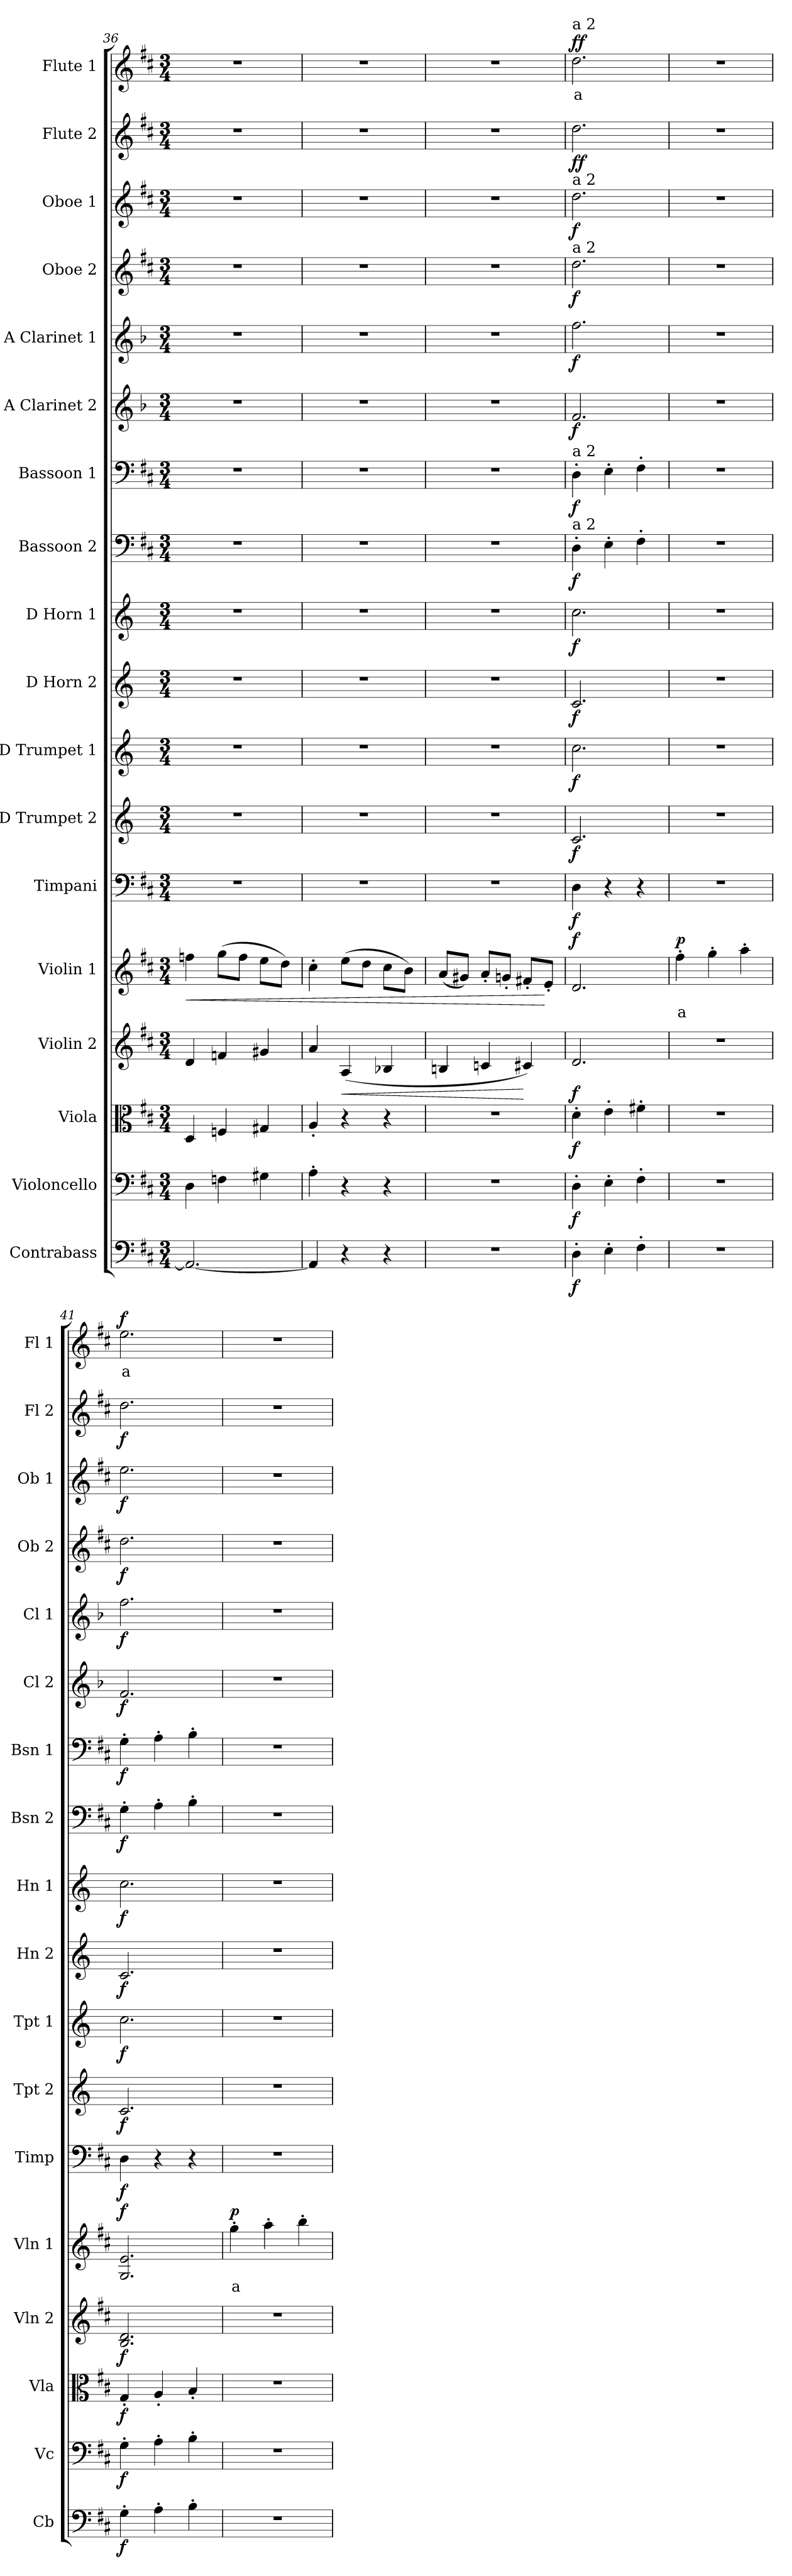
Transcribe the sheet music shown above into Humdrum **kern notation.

**kern	**dynam	**kern	**dynam	**kern	**dynam	**kern	**dynam	**kern	**text	**dynam	**kern	**dynam	**kern	**dynam	**kern	**dynam	**kern	**dynam	**kern	**dynam	**kern	**dynam	**kern	**dynam	**kern	**dynam	**kern	**dynam	**kern	**dynam	**kern	**dynam	**kern	**dynam	**kern	**text	**dynam
*part18	*part18	*part17	*part17	*part16	*part16	*part15	*part15	*part14	*part14	*part14	*part13	*part13	*part12	*part12	*part11	*part11	*part10	*part10	*part9	*part9	*part8	*part8	*part7	*part7	*part6	*part6	*part5	*part5	*part4	*part4	*part3	*part3	*part2	*part2	*part1	*part1	*part1
*staff18	*staff18	*staff17	*staff17	*staff16	*staff16	*staff15	*staff15	*staff14	*staff14	*staff14	*staff13	*staff13	*staff12	*staff12	*staff11	*staff11	*staff10	*staff10	*staff9	*staff9	*staff8	*staff8	*staff7	*staff7	*staff6	*staff6	*staff5	*staff5	*staff4	*staff4	*staff3	*staff3	*staff2	*staff2	*staff1	*staff1	*staff1
*I"Contrabass	*	*I"Violoncello	*	*I"Viola	*	*I"Violin 2	*	*I"Violin 1	*	*	*I"Timpani	*	*I"D Trumpet 2	*	*I"D Trumpet 1	*	*I"D Horn 2	*	*I"D Horn 1	*	*I"Bassoon 2	*	*I"Bassoon 1	*	*I"A Clarinet 2	*	*I"A Clarinet 1	*	*I"Oboe 2	*	*I"Oboe 1	*	*I"Flute 2	*	*I"Flute 1	*	*
*I'Cb	*	*I'Vc	*	*I'Vla	*	*I'Vln 2	*	*I'Vln 1	*	*	*I'Timp	*	*I'Tpt 2	*	*I'Tpt 1	*	*I'Hn 2	*	*I'Hn 1	*	*I'Bsn 2	*	*I'Bsn 1	*	*I'Cl 2	*	*I'Cl 1	*	*I'Ob 2	*	*I'Ob 1	*	*I'Fl 2	*	*I'Fl 1	*	*
*clefF4	*	*clefF4	*	*clefC3	*	*clefG2	*	*clefG2	*	*	*clefF4	*	*clefG2	*	*clefG2	*	*clefG2	*	*clefG2	*	*clefF4	*	*clefF4	*	*clefG2	*	*clefG2	*	*clefG2	*	*clefG2	*	*clefG2	*	*clefG2	*	*
*ITrd7c12	*	*	*	*	*	*	*	*	*	*	*	*	*ITrd-1c-2	*	*ITrd-1c-2	*	*ITrd6c10	*	*ITrd6c10	*	*	*	*	*	*ITrd2c3	*	*ITrd2c3	*	*	*	*	*	*	*	*	*	*
*k[f#c#]	*	*k[f#c#]	*	*k[f#c#]	*	*k[f#c#]	*	*k[f#c#]	*	*	*k[f#c#]	*	*k[f#c#]	*	*k[f#c#]	*	*k[f#c#]	*	*k[f#c#]	*	*k[f#c#]	*	*k[f#c#]	*	*k[f#c#]	*	*k[f#c#]	*	*k[f#c#]	*	*k[f#c#]	*	*k[f#c#]	*	*k[f#c#]	*	*
*M3/4	*	*M3/4	*	*M3/4	*	*M3/4	*	*M3/4	*	*	*M3/4	*	*M3/4	*	*M3/4	*	*M3/4	*	*M3/4	*	*M3/4	*	*M3/4	*	*M3/4	*	*M3/4	*	*M3/4	*	*M3/4	*	*M3/4	*	*M3/4	*	*
=36	=36	=36	=36	=36	=36	=36	=36	=36	=36	=36	=36	=36	=36	=36	=36	=36	=36	=36	=36	=36	=36	=36	=36	=36	=36	=36	=36	=36	=36	=36	=36	=36	=36	=36	=36	=36	=36
!	!	!	!	!	!	!	!	!	!	!LO:HP:b	!	!	!	!	!	!	!	!	!	!	!	!	!	!	!	!	!	!	!	!	!	!	!	!	!	!	!
2.AAA/_	.	4D\	.	4D/	.	4d/	.	4ffn\	.	<	2.r	.	2.r	.	2.r	.	2.r	.	2.r	.	2.r	.	2.r	.	2.r	.	2.r	.	2.r	.	2.r	.	2.r	.	2.r	.	.
.	.	4Fn\	.	4Fn/	.	4fn/	.	(8gg\L	.	.	.	.	.	.	.	.	.	.	.	.	.	.	.	.	.	.	.	.	.	.	.	.	.	.	.	.	.
.	.	.	.	.	.	.	.	8ff\J	.	.	.	.	.	.	.	.	.	.	.	.	.	.	.	.	.	.	.	.	.	.	.	.	.	.	.	.	.
.	.	4G#X\	.	4G#X/	.	4g#X/	.	8ee\L	.	.	.	.	.	.	.	.	.	.	.	.	.	.	.	.	.	.	.	.	.	.	.	.	.	.	.	.	.
.	.	.	.	.	.	.	.	8dd\J)	.	.	.	.	.	.	.	.	.	.	.	.	.	.	.	.	.	.	.	.	.	.	.	.	.	.	.	.	.
=37	=37	=37	=37	=37	=37	=37	=37	=37	=37	=37	=37	=37	=37	=37	=37	=37	=37	=37	=37	=37	=37	=37	=37	=37	=37	=37	=37	=37	=37	=37	=37	=37	=37	=37	=37	=37	=37
4AAA/]	.	4A'\	.	4A'/	.	4a/	.	4cc#'\	.	.	2.r	.	2.r	.	2.r	.	2.r	.	2.r	.	2.r	.	2.r	.	2.r	.	2.r	.	2.r	.	2.r	.	2.r	.	2.r	.	.
!	!	!	!	!	!	!	!LO:HP:b	!	!	!	!	!	!	!	!	!	!	!	!	!	!	!	!	!	!	!	!	!	!	!	!	!	!	!	!	!	!
4r	.	4r	.	4r	.	(4A/	<	(8ee\L	.	.	.	.	.	.	.	.	.	.	.	.	.	.	.	.	.	.	.	.	.	.	.	.	.	.	.	.	.
.	.	.	.	.	.	.	.	8dd\J	.	.	.	.	.	.	.	.	.	.	.	.	.	.	.	.	.	.	.	.	.	.	.	.	.	.	.	.	.
4r	.	4r	.	4r	.	4B-X/	.	8cc#\L	.	.	.	.	.	.	.	.	.	.	.	.	.	.	.	.	.	.	.	.	.	.	.	.	.	.	.	.	.
.	.	.	.	.	.	.	.	8b\J)	.	.	.	.	.	.	.	.	.	.	.	.	.	.	.	.	.	.	.	.	.	.	.	.	.	.	.	.	.
!!LO:PB:g=z
=38	=38	=38	=38	=38	=38	=38	=38	=38	=38	=38	=38	=38	=38	=38	=38	=38	=38	=38	=38	=38	=38	=38	=38	=38	=38	=38	=38	=38	=38	=38	=38	=38	=38	=38	=38	=38	=38
2.r	.	2.r	.	2.r	.	4Bn/	.	(8a/L	.	.	2.r	.	2.r	.	2.r	.	2.r	.	2.r	.	2.r	.	2.r	.	2.r	.	2.r	.	2.r	.	2.r	.	2.r	.	2.r	.	.
.	.	.	.	.	.	.	.	8g#X/J)	.	.	.	.	.	.	.	.	.	.	.	.	.	.	.	.	.	.	.	.	.	.	.	.	.	.	.	.	.
.	.	.	.	.	.	4cn/	.	8a'/L	.	.	.	.	.	.	.	.	.	.	.	.	.	.	.	.	.	.	.	.	.	.	.	.	.	.	.	.	.
.	.	.	.	.	.	.	.	8gn'/J	.	.	.	.	.	.	.	.	.	.	.	.	.	.	.	.	.	.	.	.	.	.	.	.	.	.	.	.	.
.	.	.	.	.	.	4c#X/)	[	8f#X'/L	.	.	.	.	.	.	.	.	.	.	.	.	.	.	.	.	.	.	.	.	.	.	.	.	.	.	.	.	.
.	.	.	.	.	.	.	.	8e'/J	.	[	.	.	.	.	.	.	.	.	.	.	.	.	.	.	.	.	.	.	.	.	.	.	.	.	.	.	.
=39	=39	=39	=39	=39	=39	=39	=39	=39	=39	=39	=39	=39	=39	=39	=39	=39	=39	=39	=39	=39	=39	=39	=39	=39	=39	=39	=39	=39	=39	=39	=39	=39	=39	=39	=39	=39	=39
!	!	!	!	!	!	!	!	!	!	!	!	!	!	!	!	!	!	!	!	!	!	!	!	!	!	!	!	!	!	!	!	!	!	!	!LO:TX:a:t=a 2	!	!
!	!	!	!	!	!	!	!	!	!	!	!	!	!	!	!	!	!	!	!	!	!	!	!	!	!	!	!	!	!	!	!LO:TX:a:t=a 2	!	!	!	!	!	!
!	!	!	!	!	!	!	!	!	!	!	!	!	!	!	!	!	!	!	!	!	!	!	!	!	!	!	!	!	!LO:TX:a:t=a 2	!	!	!	!	!	!	!	!
!	!	!	!	!	!	!	!	!	!	!	!	!	!	!	!	!	!	!	!	!	!	!	!LO:TX:a:t=a 2	!	!	!	!	!	!	!	!	!	!	!	!	!	!
!	!	!	!	!	!	!	!	!	!	!	!	!	!	!	!	!	!	!	!	!	!LO:TX:a:t=a 2	!	!	!	!	!	!	!	!	!	!	!	!	!	!	!	!
!	!LO:DY:b	!	!LO:DY:b	!	!LO:DY:b	!	!LO:DY:b	!	!	!LO:DY:b	!	!LO:DY:b	!	!LO:DY:b	!	!LO:DY:b	!	!LO:DY:b	!	!LO:DY:b	!	!LO:DY:b	!	!LO:DY:b	!	!LO:DY:b	!	!LO:DY:b	!	!LO:DY:b	!	!LO:DY:b	!	!LO:DY:b	!	!LO:LY:b:color=#FF0000	!
!	!	!	!	!	!	!	!	!	!	!	!	!	!	!	!	!	!	!	!	!	!	!	!	!	!	!	!	!	!	!	!	!	!	!LO:DY:n=1:b	!	!	!LO:DY:b
!	!	!	!	!	!	!	!	!	!	!	!	!	!	!	!	!	!	!	!	!	!	!	!	!	!	!	!	!	!	!	!	!	!	!	!	!	!LO:DY:n=1:b
4DD'\	f	4D'\	f	4d'\	f	2.d/	f	2.d/	.	f	4D\	f	2.d/	f	2.dd\	f	2.D/	f	2.d\	f	4D'\	f	4D'\	f	2.d/	f	2.dd\	f	2.dd\	f	2.dd\	f	2.dd\	f f	2.dd\	a	f f
4EE'\	.	4E'\	.	4e'\	.	.	.	.	.	.	4r	.	.	.	.	.	.	.	.	.	4E'\	.	4E'\	.	.	.	.	.	.	.	.	.	.	.	.	.	.
4FF#'\	.	4F#'\	.	4f#X'\	.	.	.	.	.	.	4r	.	.	.	.	.	.	.	.	.	4F#'\	.	4F#'\	.	.	.	.	.	.	.	.	.	.	.	.	.	.
=40	=40	=40	=40	=40	=40	=40	=40	=40	=40	=40	=40	=40	=40	=40	=40	=40	=40	=40	=40	=40	=40	=40	=40	=40	=40	=40	=40	=40	=40	=40	=40	=40	=40	=40	=40	=40	=40
!	!	!	!	!	!	!	!	!	!LO:LY:b:color=#FF0000	!LO:DY:b	!	!	!	!	!	!	!	!	!	!	!	!	!	!	!	!	!	!	!	!	!	!	!	!	!	!	!
2.r	.	2.r	.	2.r	.	2.r	.	4ff#'\	a	p	2.r	.	2.r	.	2.r	.	2.r	.	2.r	.	2.r	.	2.r	.	2.r	.	2.r	.	2.r	.	2.r	.	2.r	.	2.r	.	.
.	.	.	.	.	.	.	.	4gg'\	.	.	.	.	.	.	.	.	.	.	.	.	.	.	.	.	.	.	.	.	.	.	.	.	.	.	.	.	.
.	.	.	.	.	.	.	.	4aa'\	.	.	.	.	.	.	.	.	.	.	.	.	.	.	.	.	.	.	.	.	.	.	.	.	.	.	.	.	.
=41	=41	=41	=41	=41	=41	=41	=41	=41	=41	=41	=41	=41	=41	=41	=41	=41	=41	=41	=41	=41	=41	=41	=41	=41	=41	=41	=41	=41	=41	=41	=41	=41	=41	=41	=41	=41	=41
!	!LO:DY:b	!	!LO:DY:b	!	!LO:DY:b	!	!LO:DY:b	!	!	!LO:DY:b	!	!LO:DY:b	!	!LO:DY:b	!	!LO:DY:b	!	!LO:DY:b	!	!LO:DY:b	!	!LO:DY:b	!	!LO:DY:b	!	!LO:DY:b	!	!LO:DY:b	!	!LO:DY:b	!	!LO:DY:b	!	!LO:DY:b	!	!LO:LY:b:color=#FF0000	!LO:DY:b
4GG'\	f	4G'\	f	4G'/	f	2.B/ 2.d/	f	2.G/ 2.e/	.	f	4D\	f	2.d/	f	2.dd\	f	2.D/	f	2.d\	f	4G'\	f	4G'\	f	2.d/	f	2.dd\	f	2.dd\	f	2.ee\	f	2.dd\	f	2.ee\	a	f
4AA'\	.	4A'\	.	4A'/	.	.	.	.	.	.	4r	.	.	.	.	.	.	.	.	.	4A'\	.	4A'\	.	.	.	.	.	.	.	.	.	.	.	.	.	.
4BB'\	.	4B'\	.	4B'/	.	.	.	.	.	.	4r	.	.	.	.	.	.	.	.	.	4B'\	.	4B'\	.	.	.	.	.	.	.	.	.	.	.	.	.	.
=42	=42	=42	=42	=42	=42	=42	=42	=42	=42	=42	=42	=42	=42	=42	=42	=42	=42	=42	=42	=42	=42	=42	=42	=42	=42	=42	=42	=42	=42	=42	=42	=42	=42	=42	=42	=42	=42
!	!	!	!	!	!	!	!	!	!LO:LY:b:color=#FF0000	!LO:DY:b	!	!	!	!	!	!	!	!	!	!	!	!	!	!	!	!	!	!	!	!	!	!	!	!	!	!	!
2.r	.	2.r	.	2.r	.	2.r	.	4gg'\	a	p	2.r	.	2.r	.	2.r	.	2.r	.	2.r	.	2.r	.	2.r	.	2.r	.	2.r	.	2.r	.	2.r	.	2.r	.	2.r	.	.
.	.	.	.	.	.	.	.	4aa'\	.	.	.	.	.	.	.	.	.	.	.	.	.	.	.	.	.	.	.	.	.	.	.	.	.	.	.	.	.
.	.	.	.	.	.	.	.	4bb'\	.	.	.	.	.	.	.	.	.	.	.	.	.	.	.	.	.	.	.	.	.	.	.	.	.	.	.	.	.
=	=	=	=	=	=	=	=	=	=	=	=	=	=	=	=	=	=	=	=	=	=	=	=	=	=	=	=	=	=	=	=	=	=	=	=	=	=
*-	*-	*-	*-	*-	*-	*-	*-	*-	*-	*-	*-	*-	*-	*-	*-	*-	*-	*-	*-	*-	*-	*-	*-	*-	*-	*-	*-	*-	*-	*-	*-	*-	*-	*-	*-	*-	*-
